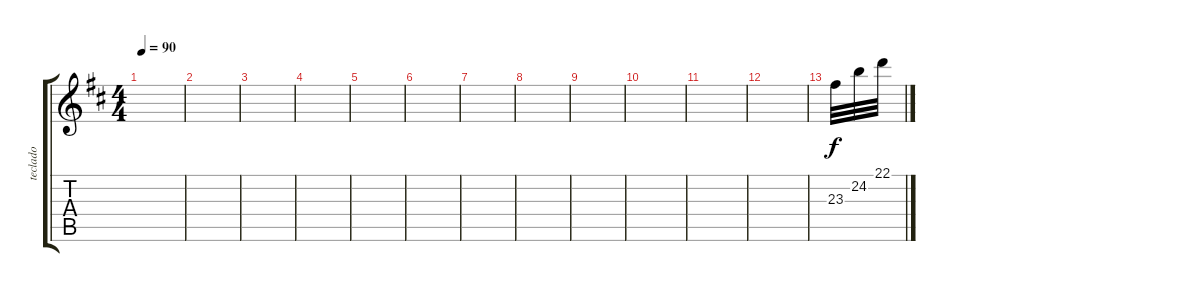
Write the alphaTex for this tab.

\track ("teclado" "teclado") {instrument synthvoice}
\staff {score tabs}
\tuning (E4 B3 G3 D3 A2 E2) {hide}
\ts (4 4)
\tempo 90
\clef g2
\ks bminor
|
|
|
|
|
|
|
|
|
|
|
|
23.3.32{volume 9} 24.2.32 22.1.32
